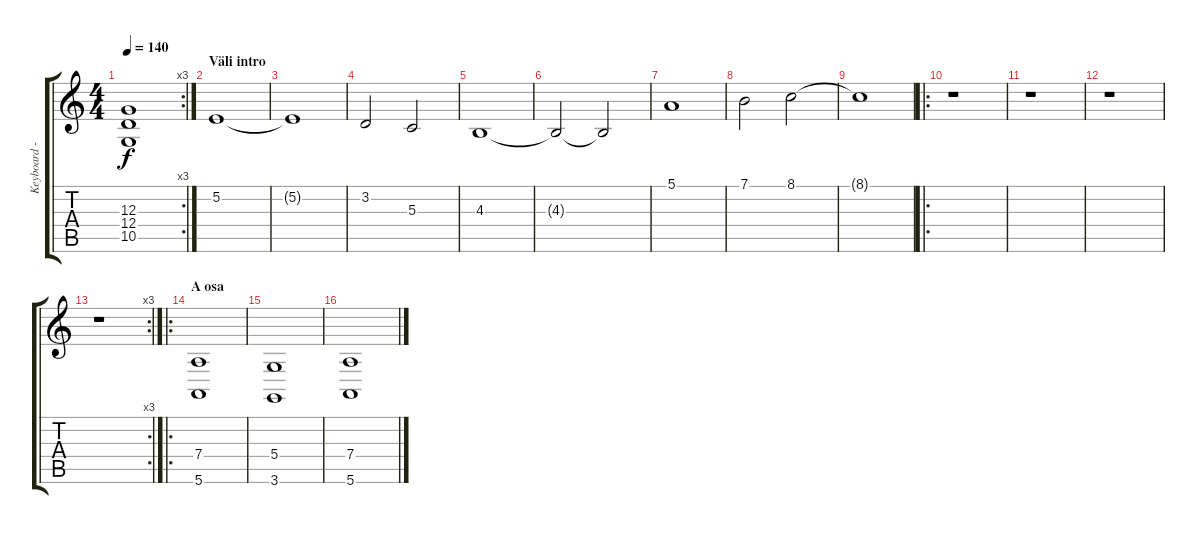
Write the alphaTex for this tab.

\track ("Keyboard - Choir Aah" "Keyboard -") {instrument choiraahs}
\staff {score tabs}
\tuning (E4 B3 G3 D3 A2 E2) {hide}
\rc 3
\ts (4 4)
\tempo 140
\clef g2
\ks c
(12.3 12.4 10.5).1{dy f} |
\section ("" "Väli intro")
5.2.1 |
5.2{t}.1 |
3.2.2 5.3.2 |
4.3.1 |
4.3{t}.2 4.3{t}.2 |
5.1.1 |
7.1.2 8.1.2 |
8.1{t}.1 |
\ro
r.1 |
r.1 |
r.1 |
\rc 3
r.1 |
\ro
\section ("" "A osa")
(7.4 5.6).1 |
(5.4 3.6).1 |
(7.4 5.6).1
